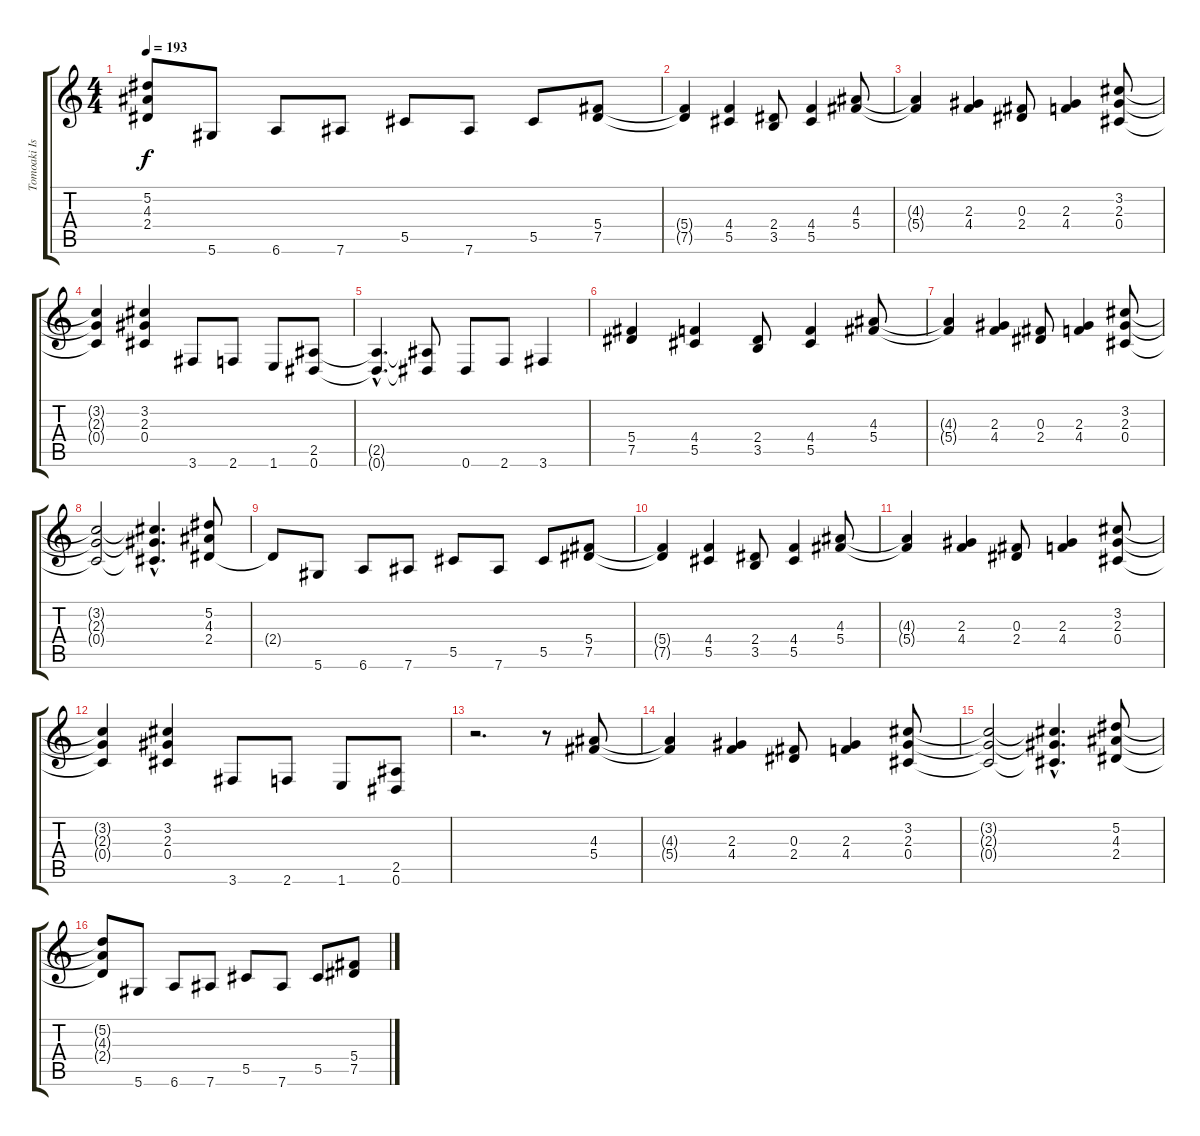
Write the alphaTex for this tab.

\track ("Tomoaki Ishizuka (Pata)" "Tomoaki Is") {instrument distortionguitar}
\staff {score tabs}
\tuning (Eb4 Bb3 Gb3 Db3 Ab2 Eb2) {hide}
\ts (4 4)
\tempo 193
\clef g2
\ks c
(5.2{t} 4.3{t} 2.4{t}).8{dy f} 5.6.8 6.6.8 7.6.8 5.5.8 7.6.8 5.5.8 (5.4 7.5).8 |
(5.4{t} 7.5{t}).4 (4.4 5.5).4 (2.4 3.5).8 (4.4 5.5).4 (4.3 5.4).8 |
(4.3{t} 5.4{t}).4 (2.3 4.4).4 (0.3 2.4).8 (2.3 4.4).4 (3.2 2.3 0.4).8 |
(3.2{t} 2.3{t} 0.4{t}).4 (3.2 2.3 0.4).4 3.6.8 2.6.8 1.6.8 (2.5 0.6).8 |
(2.5{hac t} 0.6{hac t}).4{d} (2.5{t} 0.6{t}).8 0.6.8 2.6.8 3.6.4 |
(5.4 7.5).4 (4.4 5.5).4 (2.4 3.5).8 (4.4 5.5).4 (4.3 5.4).8 |
(4.3{t} 5.4{t}).4 (2.3 4.4).4 (0.3 2.4).8 (2.3 4.4).4 (3.2 2.3 0.4).8 |
(3.2{t} 2.3{t} 0.4{t}).2 (3.2{hac t} 2.3{hac t} 0.4{hac t}).4{d} (5.2 4.3 2.4).8 |
2.4{t}.8 5.6.8 6.6.8 7.6.8 5.5.8 7.6.8 5.5.8 (5.4 7.5).8 |
(5.4{t} 7.5{t}).4 (4.4 5.5).4 (2.4 3.5).8 (4.4 5.5).4 (4.3 5.4).8 |
(4.3{t} 5.4{t}).4 (2.3 4.4).4 (0.3 2.4).8 (2.3 4.4).4 (3.2 2.3 0.4).8 |
(3.2{t} 2.3{t} 0.4{t}).4 (3.2 2.3 0.4).4 3.6.8 2.6.8 1.6.8 (2.5 0.6).8 |
r.2{d} r.8 (4.3 5.4).8 |
(4.3{t} 5.4{t}).4 (2.3 4.4).4 (0.3 2.4).8 (2.3 4.4).4 (3.2 2.3 0.4).8 |
(3.2{t} 2.3{t} 0.4{t}).2 (3.2{hac t} 2.3{hac t} 0.4{hac t}).4{d} (5.2 4.3 2.4).8 |
(5.2{t} 4.3{t} 2.4{t}).8 5.6.8 6.6.8 7.6.8 5.5.8 7.6.8 5.5.8 (5.4 7.5).8
